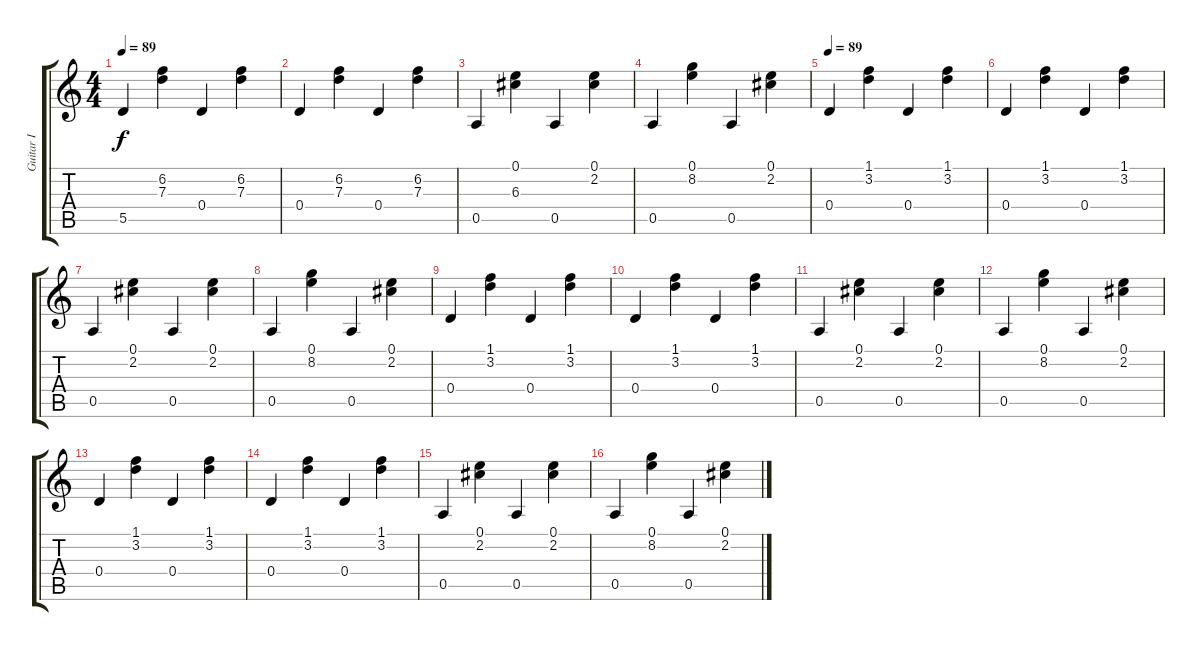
\track ("Guitar I" "Guitar I") {instrument acousticguitarsteel}
\staff {score tabs}
\tuning (E4 B3 G3 D3 A2 E2) {hide}
\ts (4 4)
\tempo 89
\clef g2
\ks c
5.5.4{dy f instrument acousticguitarsteel} (6.2 7.3).4 0.4.4 (6.2 7.3).4 |
0.4.4 (6.2 7.3).4 0.4.4 (6.2 7.3).4 |
0.5.4 (0.1 6.3).4 0.5.4 (0.1 2.2).4 |
0.5.4 (0.1 8.2).4 0.5.4 (0.1 2.2).4 |
\tempo 89
0.4.4 (1.1 3.2).4 0.4.4 (1.1 3.2).4 |
0.4.4 (1.1 3.2).4 0.4.4 (1.1 3.2).4 |
0.5.4 (0.1 2.2).4 0.5.4 (0.1 2.2).4 |
0.5.4 (0.1 8.2).4 0.5.4 (0.1 2.2).4 |
0.4.4 (1.1 3.2).4 0.4.4 (1.1 3.2).4 |
0.4.4 (1.1 3.2).4 0.4.4 (1.1 3.2).4 |
0.5.4 (0.1 2.2).4 0.5.4 (0.1 2.2).4 |
0.5.4 (0.1 8.2).4 0.5.4 (0.1 2.2).4 |
0.4.4 (1.1 3.2).4 0.4.4 (1.1 3.2).4 |
0.4.4 (1.1 3.2).4 0.4.4 (1.1 3.2).4 |
0.5.4 (0.1 2.2).4 0.5.4 (0.1 2.2).4 |
0.5.4 (0.1 8.2).4 0.5.4 (0.1 2.2).4
